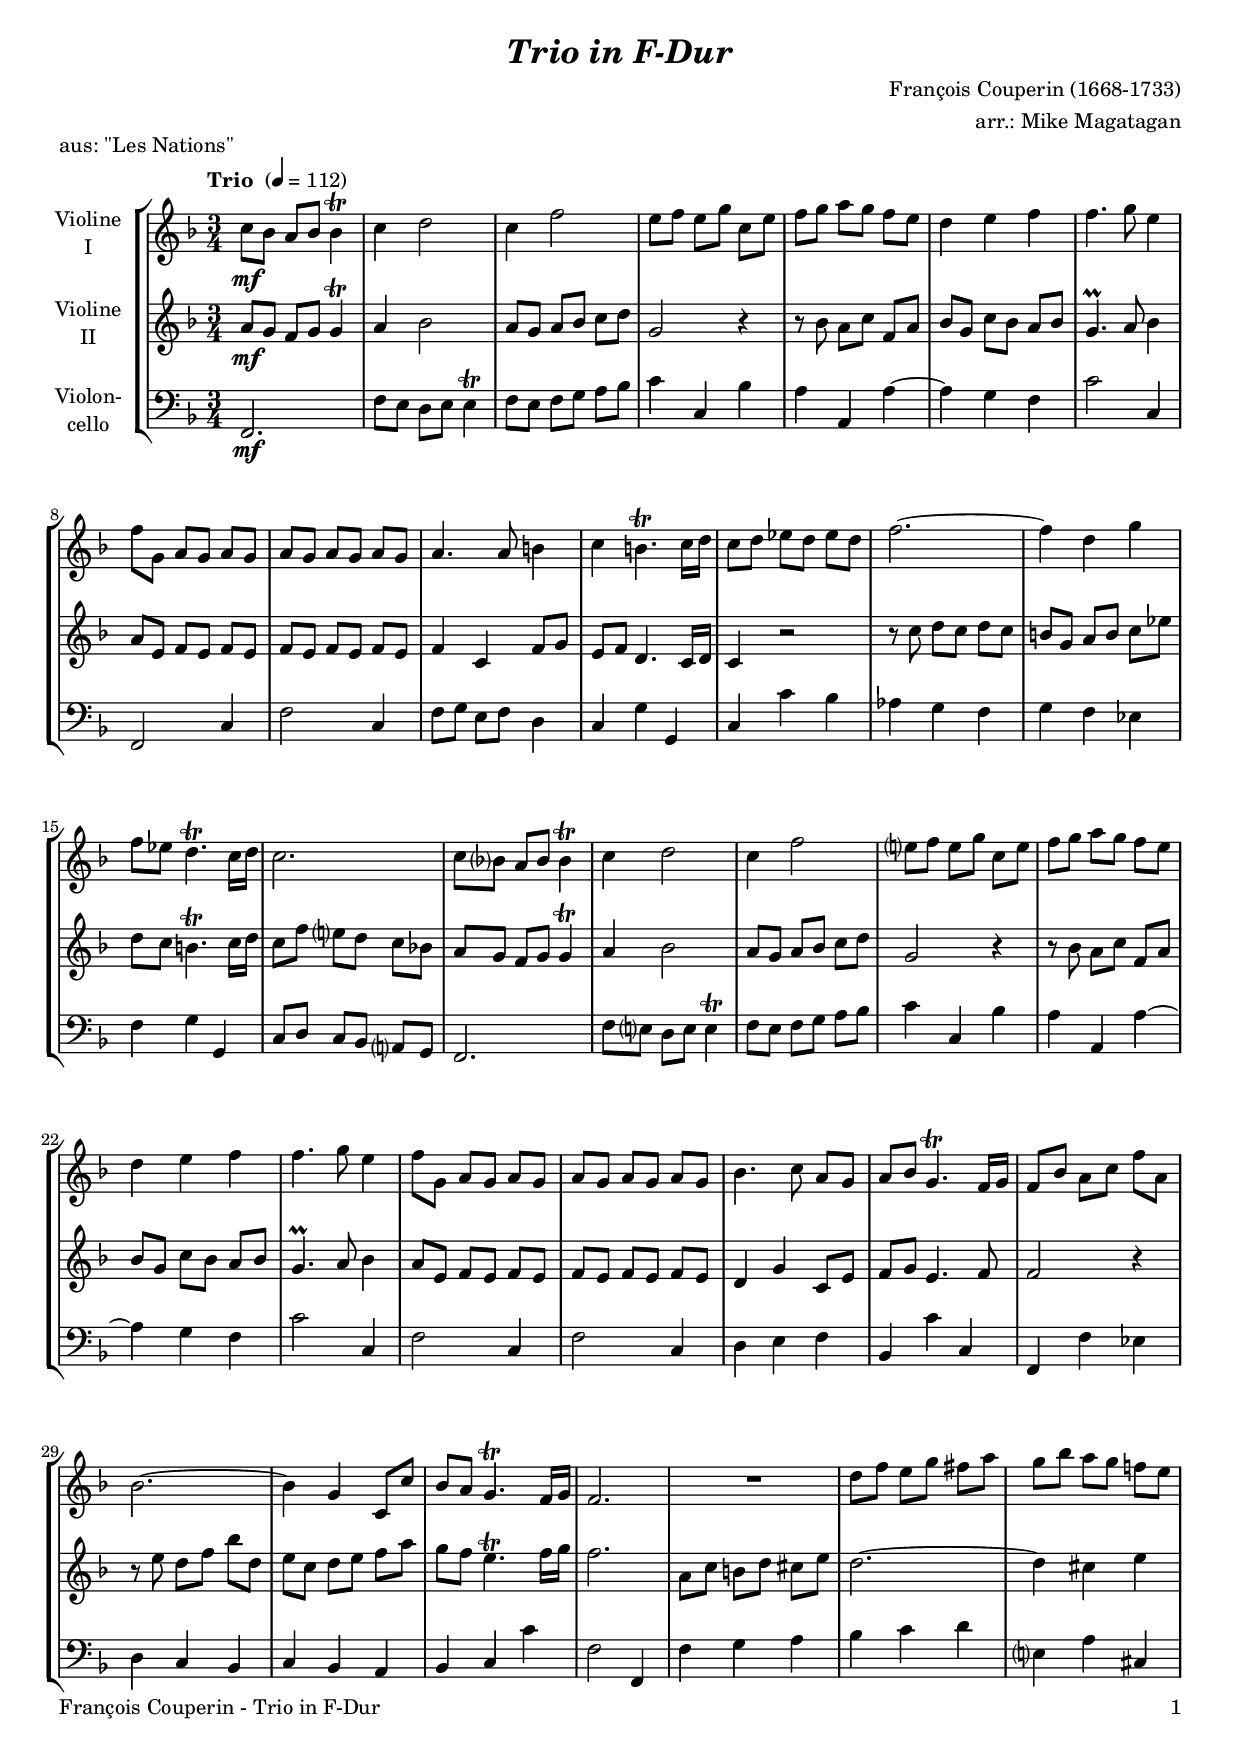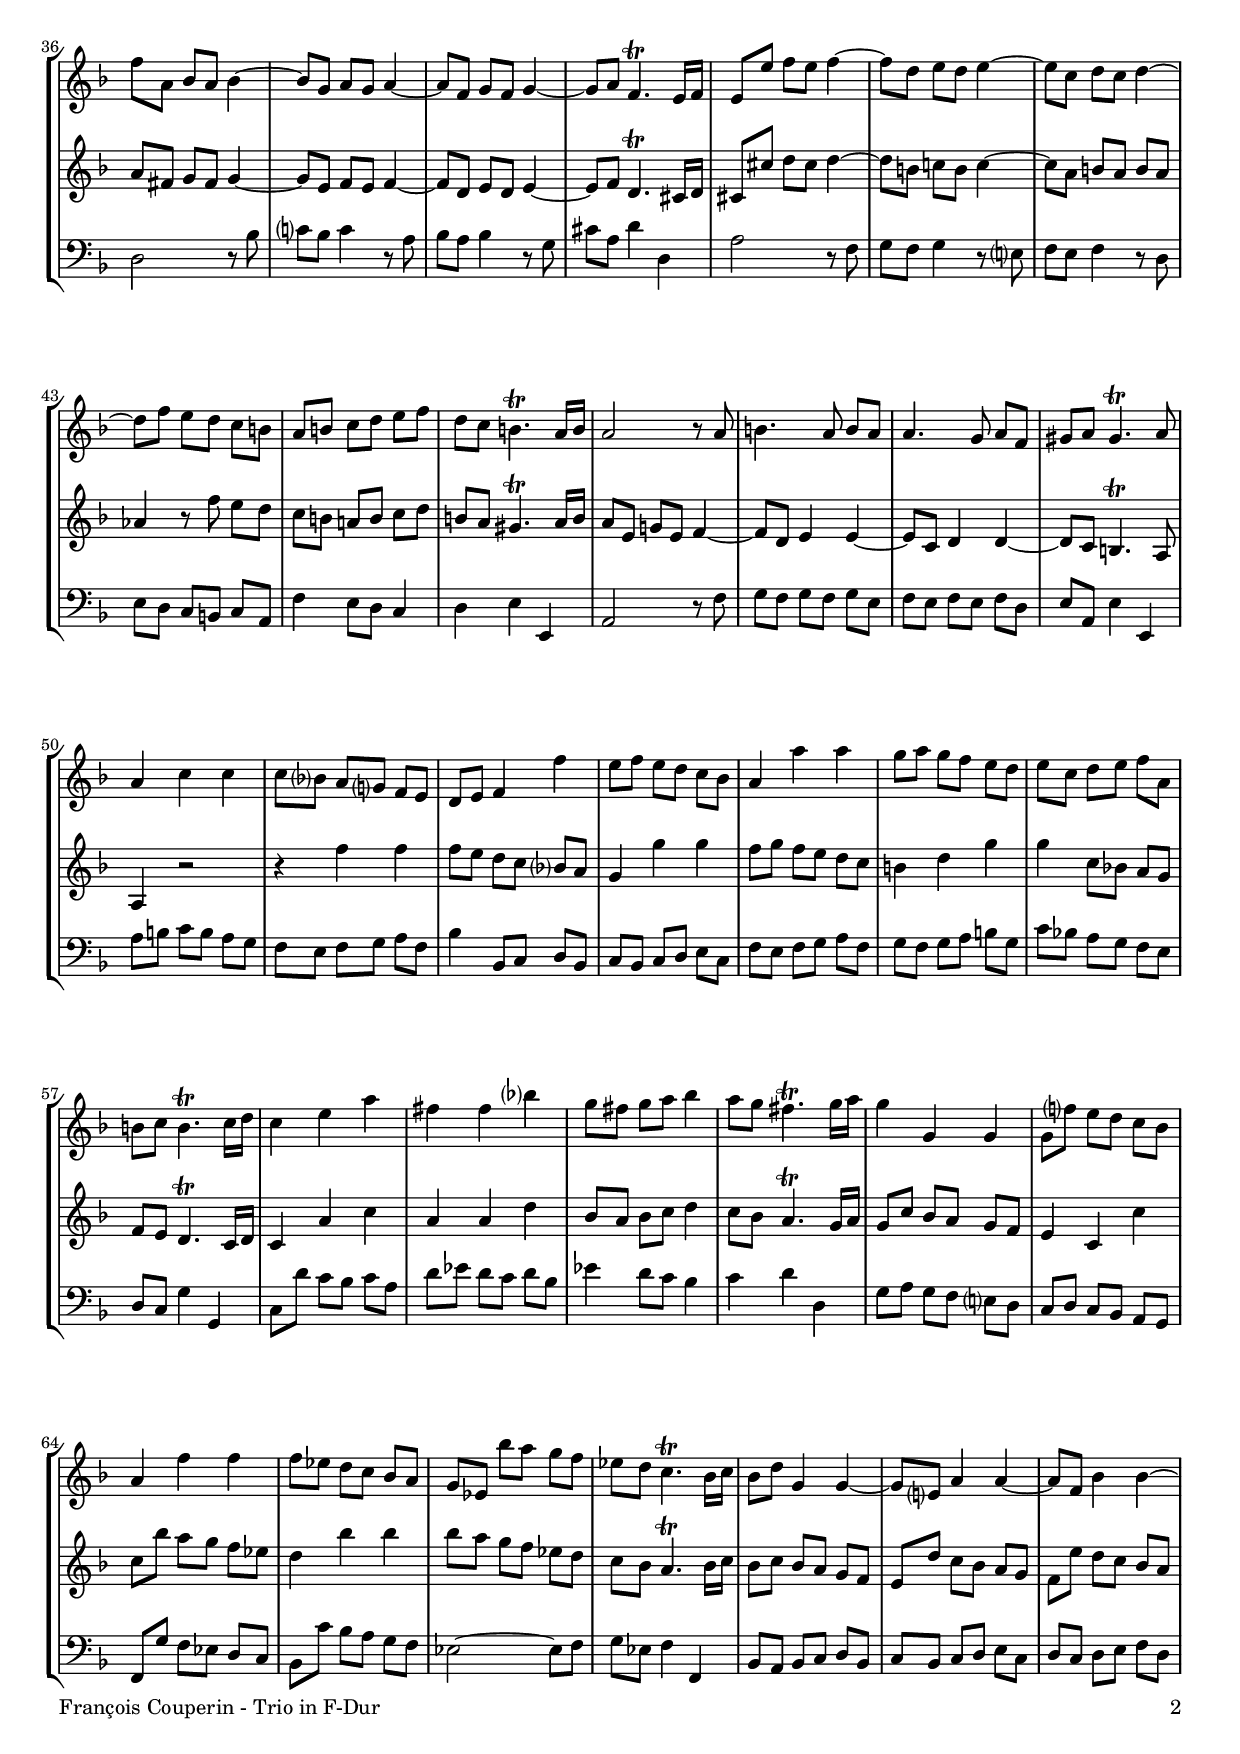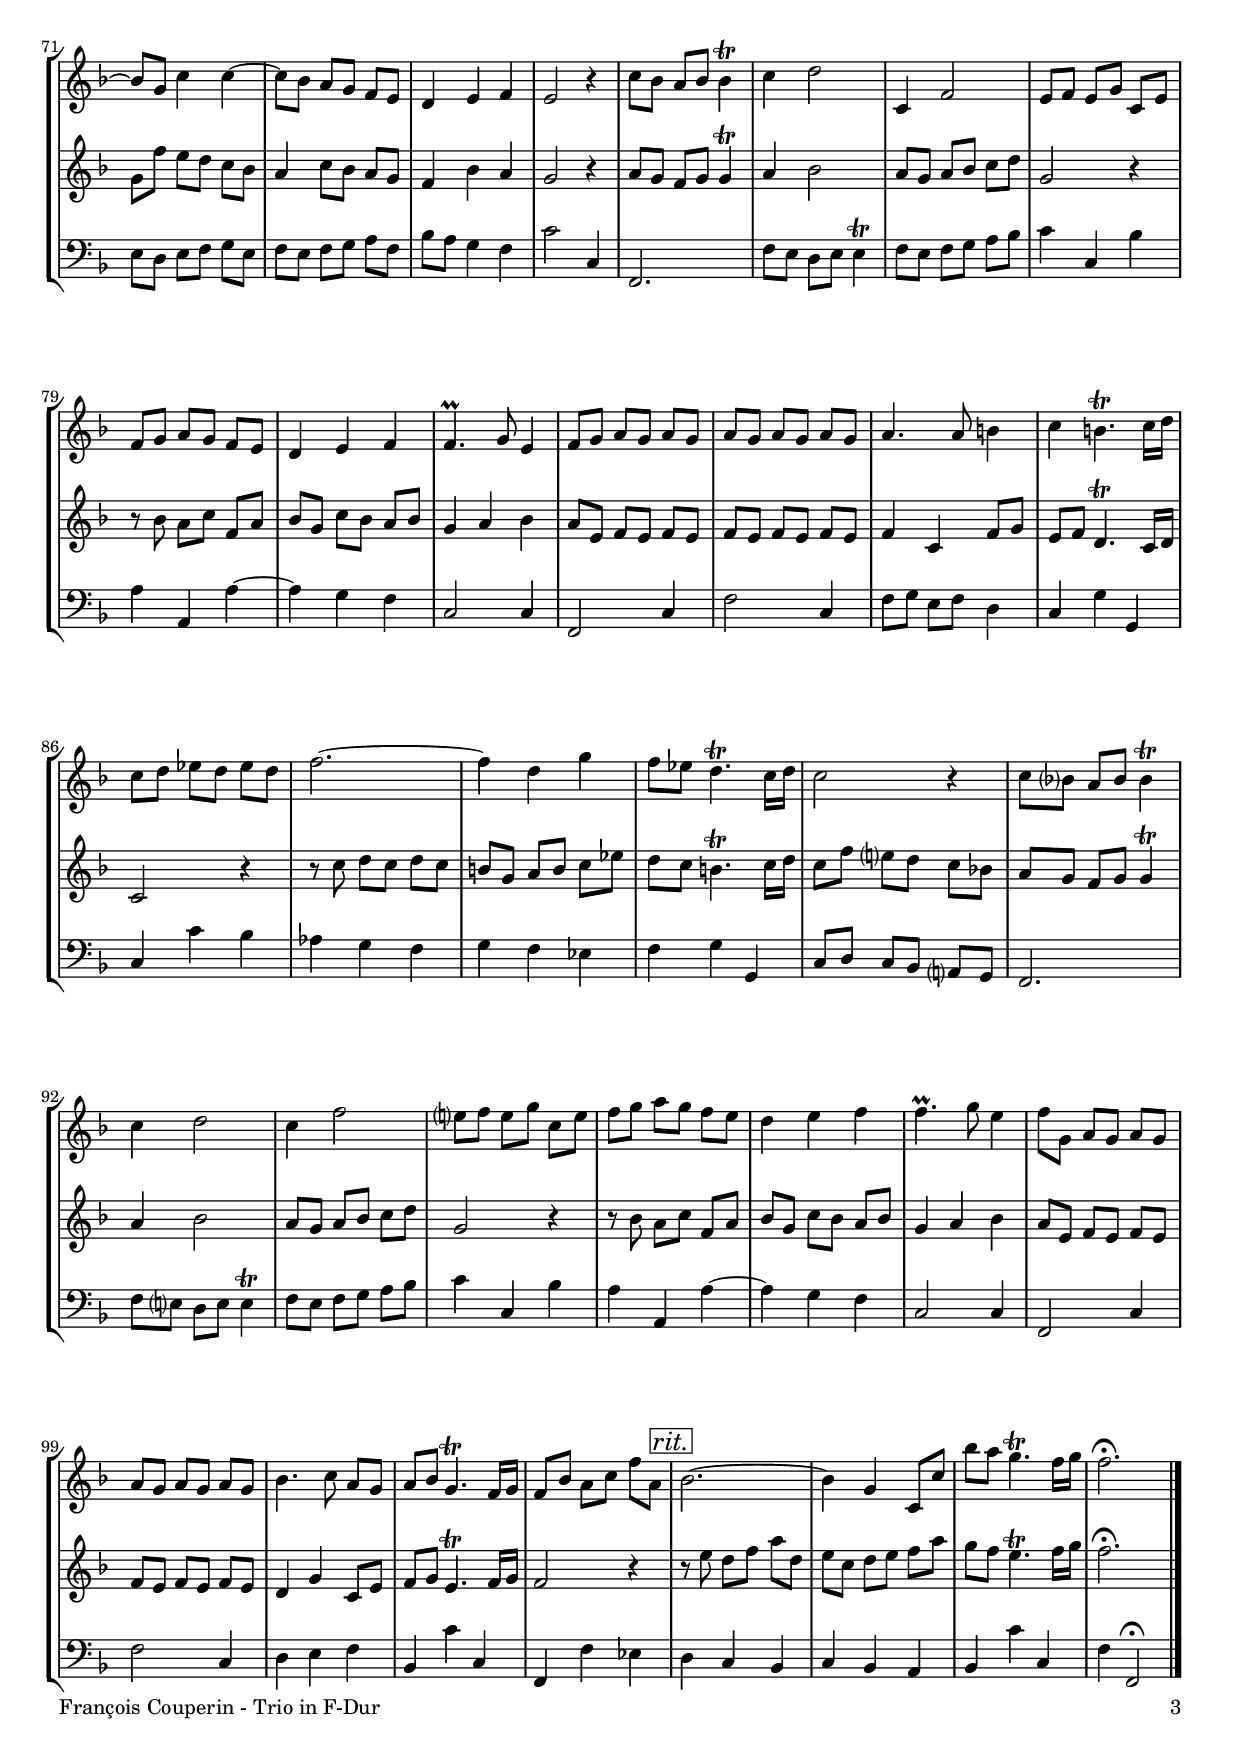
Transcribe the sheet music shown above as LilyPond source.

\version "2.24.3"
\include "deutsch.ly"
  
#(set-global-staff-size 18)

\header {
  title     = \markup \bold \italic "Trio in F-Dur"
  composer  = "François Couperin (1668-1733)"
  arranger  = "arr.: Mike Magatagan"
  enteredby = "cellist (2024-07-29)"
  piece     = "aus: \"Les Nations\""
}

voiceconsts = {
  \key f \major
  \time 3/4
  \clef "treble"
%  \numericTimeSignature
  \compressEmptyMeasures
% Set default beaming for all staves
  \set Timing.beamExceptions = #'()
  \set Timing.baseMoment     = #(ly:make-moment 1 4)
  \set Timing.beatStructure  = #'(1 1 1)
  \tempo "Trio " 4=112
}

mivl = "violin"
miva = "viola"
mivc = "cello"

rit = \mark \markup \box \italic "rit."

va = \relative c'' {
  \voiceconsts

  c8\mf b a b b4\trill
  c d2
  c4 f2
  e8 f e g c, e
  f g a g f e
  d4 e f
  f4. g8 e4
  f8 g, a g a g

  a g a g a g
  a4. a8 h4
  c h4.\trill c16 d
  c8 d es d es d
  f2.~
  f4 d g
  f8 es d4.\trill c16 d
  c2.

  c8 b? a b b4\trill
  c d2
  c4 f2
  e?8 f e g c, e
  f g a g f e
  d4 e f
  f4. g8 e4
  f8 g, a g a g

  a g a g a g
  b4. c8 a g
  a b g4.\trill f16 g
  f8 b a c f a,
  b2.~
  b4 g c,8 c'
  b a g4.\trill f16 g

  f2.
  R
  d'8 f e g fis a
  g b a g f! e
  f a, b a b4~
  b8 g a g a4~
  a8 f g f
  g4~

  g8 a f4.\trill e16 f
  e8 e' f e f4~
  f8 d e d e4~
  e8 c d c d4~
  d8 f e d c h
  a h c d e f

  d c h4.\trill a16 h
  a2 r8 a
  h4. a8 h a
  a4. g8 a f
  gis a gis4.\trill a8
  a4 c c
  c8 b? a g? f e

  d e f4 f'
  e8 f e d c b
  a4 a' a
  g8 a g f e d
  e c d e f a,
  h c h4.\trill c16 d
  c4 e a

  fis fis b?
  g8 fis g a b4
  a8 g fis4.\trill g16 a
  g4 g, g
  g8 f'? e d c b
  a4 f' f

  f8 es d c b a
  g es b'' a g f
  es d c4.\trill b16 c
  b8 d g,4 g~
  g8 e? a4 a~
  a8 f b4 b~

  b8 g c4 c~
  c8 b a g f e
  d4 e f
  e2 r4
  c'8 b a b b4\trill
  c d2
  c,4 f2
  e8 f e g c, e

  f g a g f e
  d4 e f
  f4.\prall g8 e4
  f8 g a g a g
  a g a g a g
  a4. a8 h4
  c h4.\trill c16 d

  c8 d es d es d
  f2.~
  f4 d g
  f8 es d4.\trill c16 d
  c2 r4
  c8 b? a b b4\trill
  c d2

  c4 f2
  e?8 f e g c, e
  f g a g f e
  d4 e f
  f4.\prall g8 e4
  f8 g, a g a g

  a g a g a g
  b4. c8 a g
  a b g4.\trill f16 g
  f8 b a c f a, \rit
  b2.~
  b4 g c,8 c'
  b' a g4.\trill f16 g
  f2.\fermata \bar "|."
}

vb = \relative c'' {
  \voiceconsts

  a8\mf g f g g4\trill
  a b2
  a8 g a b c d
  g,2 r4
  r8 b a c f, a
  b g c b a b
  g4.\prall a8 b4
  a8 e f e f e

  f e f e f e
  f4 c f8 g
  e f d4. c16 d
  c4 r2
  r8 c' d c d c
  h g a h c es
  d c h4.\trill c16 d
  c8 f e? d c b!

  a g f g g4\trill
  a b2
  a8 g a b c d
  g,2 r4
  r8 b a c f, a
  b g c b a b
  g4.\prall a8 b4
  a8 e f e f e

  f e f e f e
  d4 g c,8 e
  f g e4. f8
  f2 r4
  r8 e' d f b d, e c d e f a
  g f e4.\trill f16 g

  f2.
  a,8 c h d cis e
  d2.~
  d4 cis e
  a,8 fis g fis g4~
  g8 e f e f4~
  f8 d e d e4~

  e8 f d4.\trill cis16 d
  cis8 cis' d cis d4~
  d8 h c! h c4~
  c8 a h a h a
  as4 r8 f' e d
  c h a! h c d

  h a gis4.\trill a16 h
  a8 e g! e f4~
  f8 d e4 e~
  e8 c d4 d~
  d8 c h4.\trill a8
  a4 r2
  r4 f'' f

  f8 e d c b? a
  g4 g' g
  f8 g f e d c
  h4 d g
  g c,8 b! a g
  f e d4.\trill c16 d
  c4 a' c

  a a d
  b8 a b c d4
  c8 b a4.\trill g16 a
  g8 c b a g f
  e4 c c'
  c8 b' a g f es

  d4 b' b
  b8 a g f es d
  c b a4.\trill b16 c
  b8 c b a g f
  e d' c b a g
  f e' d c b a

  g f' e d c b
  a4 c8 b a g
  f4 b a
  g2 r4
  a8 g f g g4\trill
  a b2
  a8 g a b c d
  g,2 r4

  r8 b a c f, a
  b g c b a b
  g4 a b
  a8 e f e f e
  f e f e f e
  f4 c f8 g
  e f d4.\trill c16 d

  c2 r4
  r8 c' d c d c
  h g a h c es
  d c h4.\trill c16 d
  c8 f e? d c b!
  a g f g g4\trill
  a b2

  a8 g a b c d
  g,2 r4
  r8 b a c f, a
  b g c b a b
  g4 a b
  a8 e f e f e

  f e f e f e
  d4 g c,8 e
  f g e4.\trill f16 g
  f2 r4 \rit
  r8 e' d f a d,
  e c d e f a
  g f e4.\trill f16 g
  f2.\fermata \bar "|."
}

vc = \relative c, {
  \voiceconsts
  \clef "bass"

  f2.\mf
  f'8 e d e e4\trill
  f8 e f g a b
  c4 c, b'
  a a, a'~
  a g f
  c'2 c,4
  f,2 c'4

  f2 c4
  f8 g e f d4
  c g' g,
  c c' b
  as g f
  g f es
  f g g,
  c8 d c b a? g

  f2.
  f'8 e? d e e4\trill
  f8 e f g a b
  c4 c, b'
  a a, a'~
  a g f
  c'2 c,4
  f2 c4

  f2 c4
  d e f
  b, c' c, f, f' es
  d c b
  c b a
  b c c'

  f,2 f,4
  f' g a
  b c d
  e,? a cis,
  d2 r8 b'
  c? b c4 r8 a
  b a b4 r8 g

  cis a d4 d,
  a'2 r8 f
  g f g4 r8 e?
  f e f4 r8 d
  e d c h c a
  f'4 e8 d c4

  d e e,
  a2 r8 f'
  g f g f g e
  f e f e f d
  e a, e'4 e,
  a'8 h c h a g
  f e f g a f

  b4 b,8 c d b
  c b c d e c
  f e f g a f
  g f g a h g
  c b! a g f e
  d c g'4 g,
  c8 d' c b c a

  d es d c d b
  es4 d8 c b4
  c d d,
  g8 a g f e? d
  c d c b a g
  f g' f es d c

  b c' b a g f
  es2~ es8 f
  g es f4 f,
  b8 a b c d b
  c b c d e c
  d c d e f d

  e d e f g e
  f e f g a f
  b a g4 f
  c'2 c,4
  f,2.
  f'8 e d e e4\trill
  f8 e f g a b
  c4 c, b'

  a a, a'~
  a g f
  c2 c4
  f,2 c'4
  f2 c4
  f8 g e f d4
  c g' g,

  c c' b
  as g f
  g f es
  f g g,
  c8 d c b a? g
  f2.
  f'8 e? d e e4\trill

  f8 e f g a b
  c4 c, b'
  a a, a'~
  a g f
  c2 c4
  f,2 c'4

  f2 c4
  d e f
  b, c' c,
  f, f' es \rit
  d c b
  c b a
  b c' c,
  f f,2\fermata \bar "|."
}


music = \new StaffGroup <<
      \new Staff {
	\set Staff.midiInstrument = \mivl
	\set Staff.instrumentName = \markup \center-column { "Violine" "I" }
	\transpose f f { \va }
      }

      \new Staff {
	\set Staff.midiInstrument = \mivl
	\set Staff.instrumentName = \markup \center-column { "Violine" "II" }
	\transpose f f { \vb }
      }

      \new Staff {
	\set Staff.midiInstrument = \mivc
	\set Staff.instrumentName = \markup \center-column { "Violon-" "cello" }
	\transpose f f { \vc }
      }
>>

\book {
  \paper {
    print-page-number = ##t
    print-first-page-number = ##t
    ragged-last-bottom = ##f
    oddHeaderMarkup = \markup \null
    evenHeaderMarkup = \markup \null
    oddFooterMarkup = \markup {
      \fill-line {
        \if \should-print-page-number
        "François Couperin - Trio in F-Dur" \fromproperty #'page:page-number-string
      }
    }
    evenFooterMarkup = \oddFooterMarkup
  } \score {
    \music
    \layout {}
  }

  \score {
    \unfoldRepeats \music

    \midi {
      \context {
        \Score
      }
    }
  }
}
